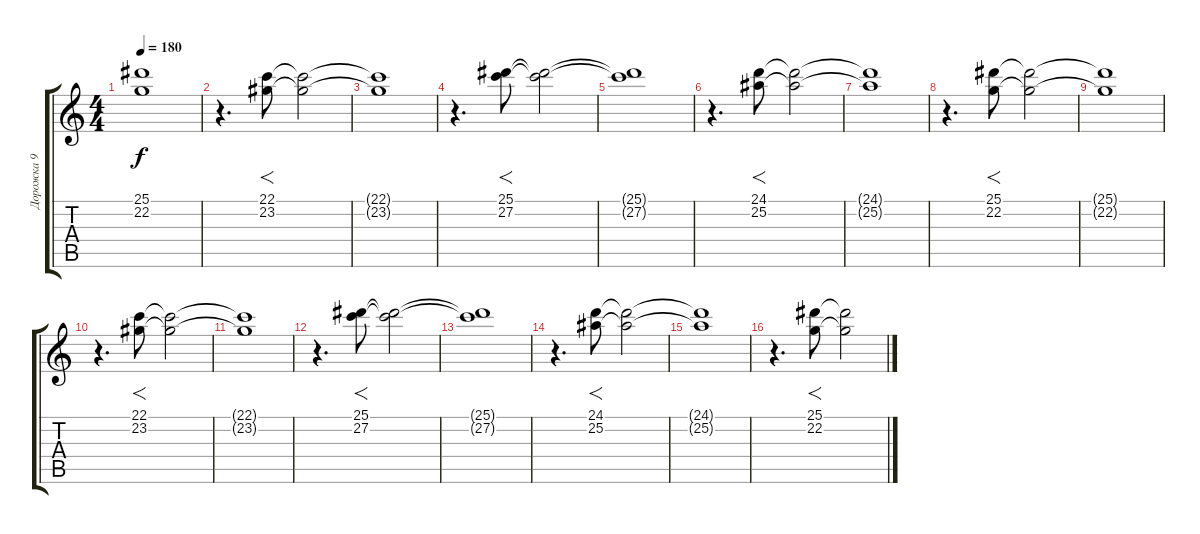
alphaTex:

\track ("Дорожка 9" "Дорожка 9") {instrument stringensemble2}
\staff {score tabs}
\tuning (D4 A3 F3 C3 G2 C2) {hide}
\ts (4 4)
\tempo 180
\clef g2
\ks c
(25.1{t} 22.2{t}).1{dy f} |
r.4{d} (22.1 23.2).8{f} (22.1{t} 23.2{t}).2 |
(22.1{t} 23.2{t}).1 |
r.4{d} (25.1 27.2).8{f} (25.1{t} 27.2{t}).2 |
(25.1{t} 27.2{t}).1 |
r.4{d} (24.1 25.2).8{f} (24.1{t} 25.2{t}).2 |
(24.1{t} 25.2{t}).1 |
r.4{d} (25.1 22.2).8{f} (25.1{t} 22.2{t}).2 |
(25.1{t} 22.2{t}).1 |
r.4{d} (22.1 23.2).8{f} (22.1{t} 23.2{t}).2 |
(22.1{t} 23.2{t}).1 |
r.4{d} (25.1 27.2).8{f} (25.1{t} 27.2{t}).2 |
(25.1{t} 27.2{t}).1 |
r.4{d} (24.1 25.2).8{f} (24.1{t} 25.2{t}).2 |
(24.1{t} 25.2{t}).1 |
r.4{d} (25.1 22.2).8{f} (25.1{t} 22.2{t}).2
